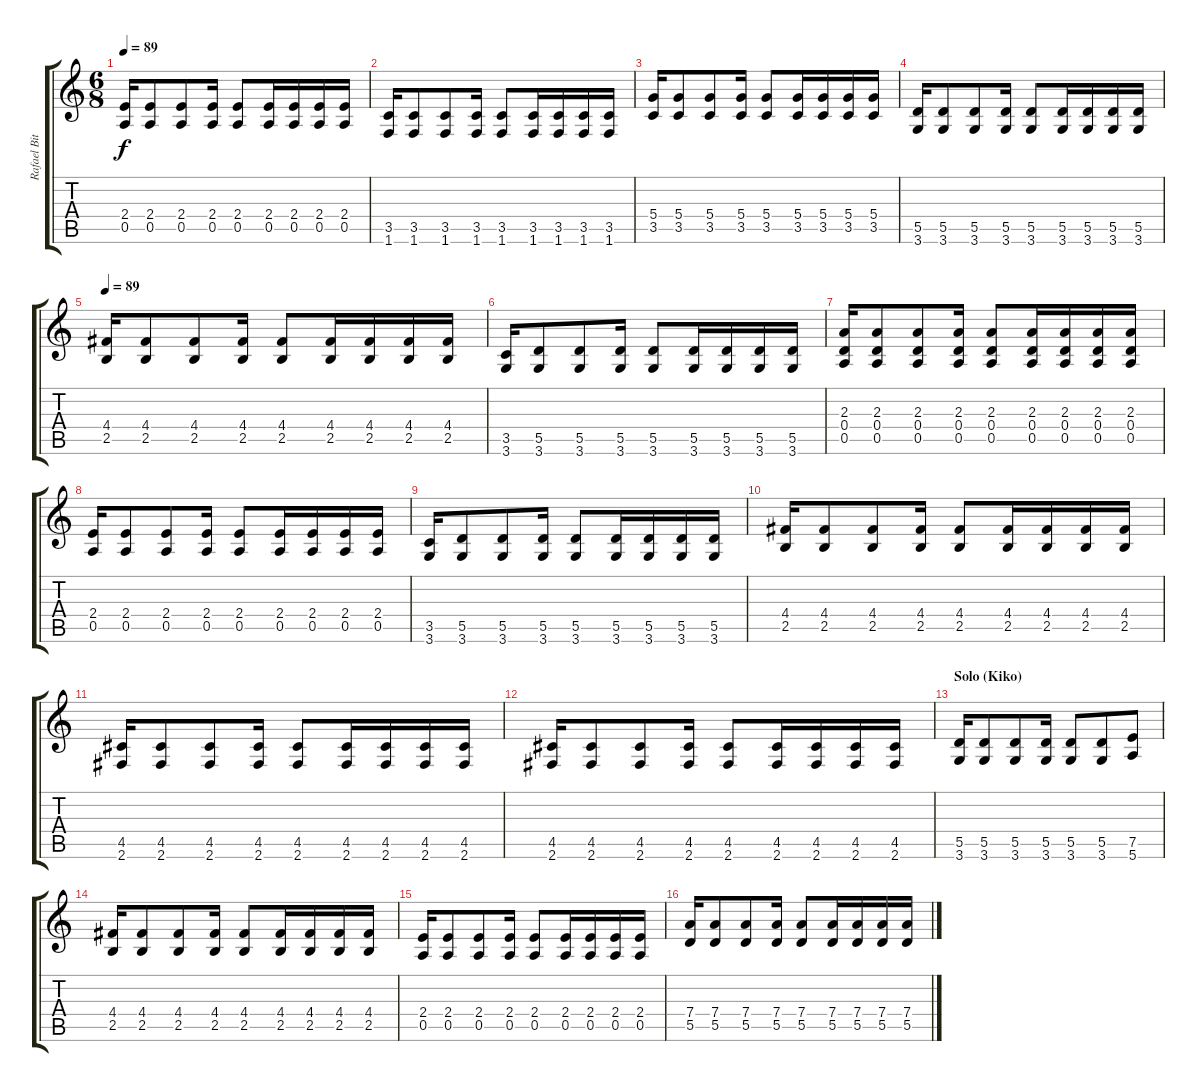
\track ("Rafael Bittencourt" "Rafael Bit") {instrument overdrivenguitar}
\staff {score tabs}
\tuning (E4 B3 G3 D3 A2 E2) {hide}
\ts (6 8)
\tempo 89
\clef g2
\ks c
(2.4 0.5).16{dy f} (2.4 0.5).8 (2.4 0.5).8 (2.4 0.5).16 (2.4 0.5).8 (2.4 0.5).16 (2.4 0.5).16 (2.4 0.5).16 (2.4 0.5).16 |
(3.5 1.6).16 (3.5 1.6).8 (3.5 1.6).8 (3.5 1.6).16 (3.5 1.6).8 (3.5 1.6).16 (3.5 1.6).16 (3.5 1.6).16 (3.5 1.6).16 |
(5.4 3.5).16 (5.4 3.5).8 (5.4 3.5).8 (5.4 3.5).16 (5.4 3.5).8 (5.4 3.5).16 (5.4 3.5).16 (5.4 3.5).16 (5.4 3.5).16 |
(5.5 3.6).16 (5.5 3.6).8 (5.5 3.6).8 (5.5 3.6).16 (5.5 3.6).8 (5.5 3.6).16 (5.5 3.6).16 (5.5 3.6).16 (5.5 3.6).16 |
\tempo 89
(4.4 2.5).16 (4.4 2.5).8 (4.4 2.5).8 (4.4 2.5).16 (4.4 2.5).8 (4.4 2.5).16 (4.4 2.5).16 (4.4 2.5).16 (4.4 2.5).16 |
(3.5 3.6).16 (5.5 3.6).8 (5.5 3.6).8 (5.5 3.6).16 (5.5 3.6).8 (5.5 3.6).16 (5.5 3.6).16 (5.5 3.6).16 (5.5 3.6).16 |
(2.3 0.4 0.5).16 (2.3 0.4 0.5).8 (2.3 0.4 0.5).8 (2.3 0.4 0.5).16 (2.3 0.4 0.5).8 (2.3 0.4 0.5).16 (2.3 0.4 0.5).16 (2.3 0.4 0.5).16 (2.3 0.4 0.5).16 |
(2.4 0.5).16 (2.4 0.5).8 (2.4 0.5).8 (2.4 0.5).16 (2.4 0.5).8 (2.4 0.5).16 (2.4 0.5).16 (2.4 0.5).16 (2.4 0.5).16 |
(3.5 3.6).16 (5.5 3.6).8 (5.5 3.6).8 (5.5 3.6).16 (5.5 3.6).8 (5.5 3.6).16 (5.5 3.6).16 (5.5 3.6).16 (5.5 3.6).16 |
(4.4 2.5).16 (4.4 2.5).8 (4.4 2.5).8 (4.4 2.5).16 (4.4 2.5).8 (4.4 2.5).16 (4.4 2.5).16 (4.4 2.5).16 (4.4 2.5).16 |
(4.5 2.6).16 (4.5 2.6).8 (4.5 2.6).8 (4.5 2.6).16 (4.5 2.6).8 (4.5 2.6).16 (4.5 2.6).16 (4.5 2.6).16 (4.5 2.6).16 |
(4.5 2.6).16 (4.5 2.6).8 (4.5 2.6).8 (4.5 2.6).16 (4.5 2.6).8 (4.5 2.6).16 (4.5 2.6).16 (4.5 2.6).16 (4.5 2.6).16 |
\section ("" "Solo (Kiko)")
(5.5 3.6).16 (5.5 3.6).8 (5.5 3.6).8 (5.5 3.6).16 (5.5 3.6).8 (5.5 3.6).8 (7.5 5.6).8 |
(4.4 2.5).16 (4.4 2.5).8 (4.4 2.5).8 (4.4 2.5).16 (4.4 2.5).8 (4.4 2.5).16 (4.4 2.5).16 (4.4 2.5).16 (4.4 2.5).16 |
(2.4 0.5).16 (2.4 0.5).8 (2.4 0.5).8 (2.4 0.5).16 (2.4 0.5).8 (2.4 0.5).16 (2.4 0.5).16 (2.4 0.5).16 (2.4 0.5).16 |
(7.4 5.5).16 (7.4 5.5).8 (7.4 5.5).8 (7.4 5.5).16 (7.4 5.5).8 (7.4 5.5).16 (7.4 5.5).16 (7.4 5.5).16 (7.4 5.5).16
